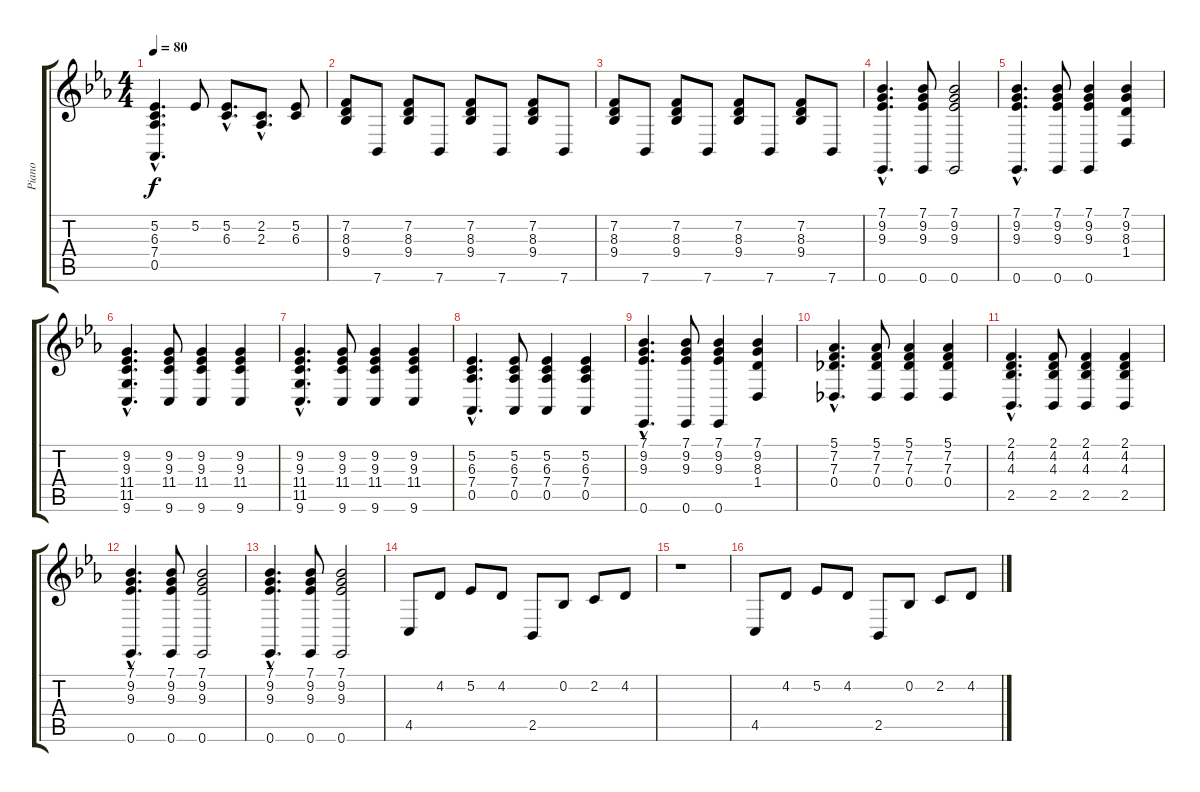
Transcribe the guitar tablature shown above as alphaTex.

\track ("Piano" "Piano") {instrument acousticgrandpiano}
\staff {score tabs}
\tuning (Eb4 Bb3 Gb3 Db3 Ab2 Eb2) {hide}
\ts (4 4)
\tempo 80
\clef g2
\ks eb
(5.2{hac} 6.3{hac} 7.4{hac} 0.5{hac}).4{d dy f} 5.2.8 (5.2{hac} 6.3{hac}).8{d} (2.2{hac} 2.3{hac}).8{d} (5.2 6.3).8 |
(7.2 8.3 9.4).8 7.6.8 (7.2 8.3 9.4).8 7.6.8 (7.2 8.3 9.4).8 7.6.8 (7.2 8.3 9.4).8 7.6.8 |
(7.2 8.3 9.4).8 7.6.8 (7.2 8.3 9.4).8 7.6.8 (7.2 8.3 9.4).8 7.6.8 (7.2 8.3 9.4).8 7.6.8 |
(7.1{hac} 9.2{hac} 9.3{hac} 0.6{hac}).4{d} (7.1 9.2 9.3 0.6).8 (7.1 9.2 9.3 0.6).2 |
(7.1{hac} 9.2{hac} 9.3{hac} 0.6{hac}).4{d} (7.1 9.2 9.3 0.6).8 (7.1 9.2 9.3 0.6).4 (7.1 9.2 8.3 1.4).4 |
(9.2{hac} 9.3{hac} 11.4{hac} 11.5{hac} 9.6{hac}).4{d} (9.2 9.3 11.4 9.6).8 (9.2 9.3 11.4 9.6).4 (9.2 9.3 11.4 9.6).4 |
(9.2{hac} 9.3{hac} 11.4{hac} 11.5{hac} 9.6{hac}).4{d} (9.2 9.3 11.4 9.6).8 (9.2 9.3 11.4 9.6).4 (9.2 9.3 11.4 9.6).4 |
(5.2{hac} 6.3{hac} 7.4{hac} 0.5{hac}).4{d} (5.2 6.3 7.4 0.5).8 (5.2 6.3 7.4 0.5).4 (5.2 6.3 7.4 0.5).4 |
(7.1{hac} 9.2{hac} 9.3{hac} 0.6{hac}).4{d} (7.1 9.2 9.3 0.6).8 (7.1 9.2 9.3 0.6).4 (7.1 9.2 8.3 1.4).4 |
(5.1{hac} 7.2{hac} 7.3{hac} 0.4{hac}).4{d} (5.1 7.2 7.3 0.4).8 (5.1 7.2 7.3 0.4).4 (5.1 7.2 7.3 0.4).4 |
(2.1{hac} 4.2{hac} 4.3{hac} 2.5{hac}).4{d} (2.1 4.2 4.3 2.5).8 (2.1 4.2 4.3 2.5).4 (2.1 4.2 4.3 2.5).4 |
(7.1{hac} 9.2{hac} 9.3{hac} 0.6{hac}).4{d} (7.1 9.2 9.3 0.6).8 (7.1 9.2 9.3 0.6).2 |
(7.1{hac} 9.2{hac} 9.3{hac} 0.6{hac}).4{d} (7.1 9.2 9.3 0.6).8 (7.1 9.2 9.3 0.6).2 |
4.5.8 4.2.8 5.2.8 4.2.8 2.5.8 0.2.8 2.2.8 4.2.8 |
r.1 |
4.5.8 4.2.8 5.2.8 4.2.8 2.5.8 0.2.8 2.2.8 4.2.8
